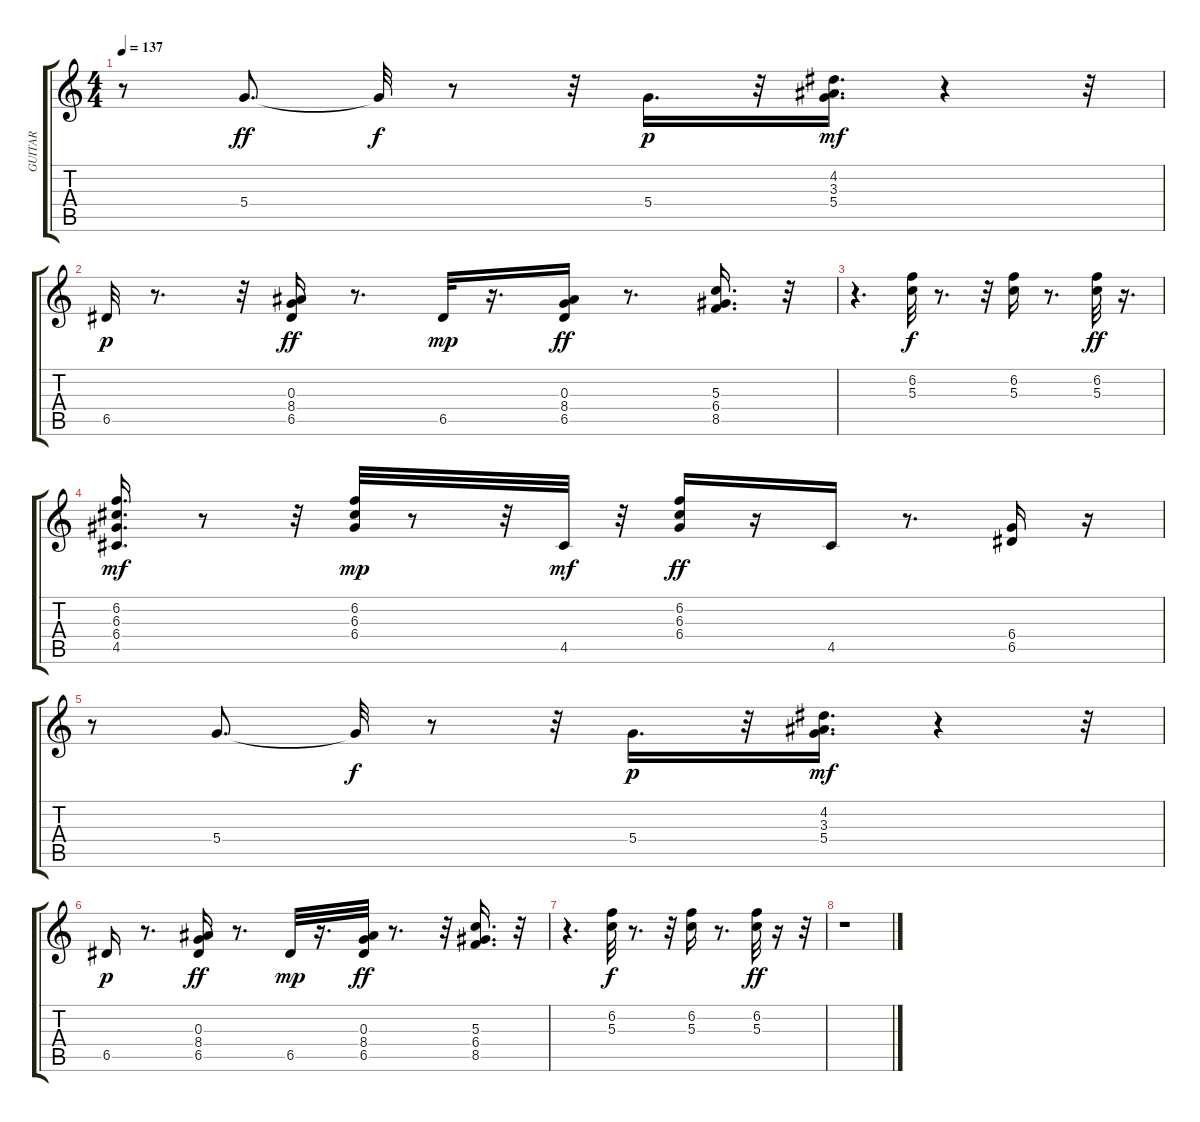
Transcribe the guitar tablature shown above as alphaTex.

\track ("GUITAR" "GUITAR") {instrument electricguitarjazz}
\staff {score tabs}
\tuning (E4 B3 G3 D3 A2 E2) {hide}
\ts (4 4)
\tempo 137
\clef g2
\ks c
r.8{dy ff} 5.4.8{d} 5.4{t}.32{dy f} r.8 r.32 5.4.16{d dy p} r.32 (4.2 3.3 5.4).16{d dy mf} r.4 r.32 |
6.5.32{dy p} r.8{d} r.32 (0.3 8.4 6.5).16{dy ff} r.8{d} 6.5.32{dy mp} r.16{d} (0.3 8.4 6.5).16{dy ff} r.8{d} (5.3 6.4 8.5).16{d} r.32 |
r.4{d} (6.2 5.3).32{dy f} r.8{d} r.32 (6.2 5.3).16 r.8{d} (6.2 5.3).32{dy ff} r.16{d} |
(6.2 6.3 6.4 4.5).16{d dy mf} r.8 r.32 (6.2 6.3 6.4).32{dy mp} r.8 r.32 4.5.32{dy mf} r.32 (6.2 6.3 6.4).16{dy ff} r.16 4.5.16 r.8{d} (6.4 6.5).16 r.16 |
r.8 5.4.8{d} 5.4{t}.32{dy f} r.8 r.32 5.4.16{d dy p} r.32 (4.2 3.3 5.4).16{d dy mf} r.4 r.32 |
6.5.16{dy p} r.8{d} (0.3 8.4 6.5).16{dy ff} r.8{d} 6.5.32{dy mp} r.16{d} (0.3 8.4 6.5).32{dy ff} r.8{d} r.32 (5.3 6.4 8.5).16{d} r.32 |
r.4{d} (6.2 5.3).32{dy f} r.8{d} r.32 (6.2 5.3).16 r.8{d} (6.2 5.3).32{dy ff} r.16 r.32 |
r.1
